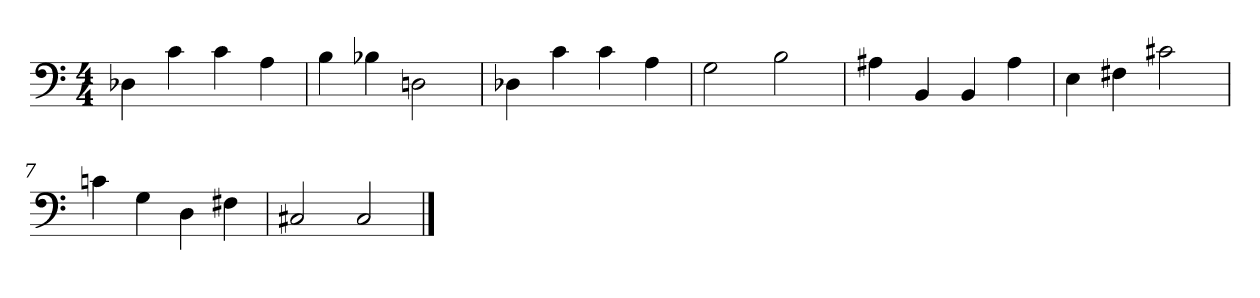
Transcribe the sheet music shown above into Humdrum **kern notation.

**kern
*part1
*staff1
*clefF4
*k[]
*C:
*M4/4
=1
4D-X\
4c\
4c\
4A\
=2
4B\
4B-X\
2Dn\
=3
4D-X\
4c\
4c\
4A\
=4
2G\
2B\
=5
4A#X\
4BB/
4BB/
4A#\
=6
4E\
4F#X\
2c#X\
=7
4cn\
4G\
4D\
4F#X\
=8
2C#X/
2C#/
==
*-
